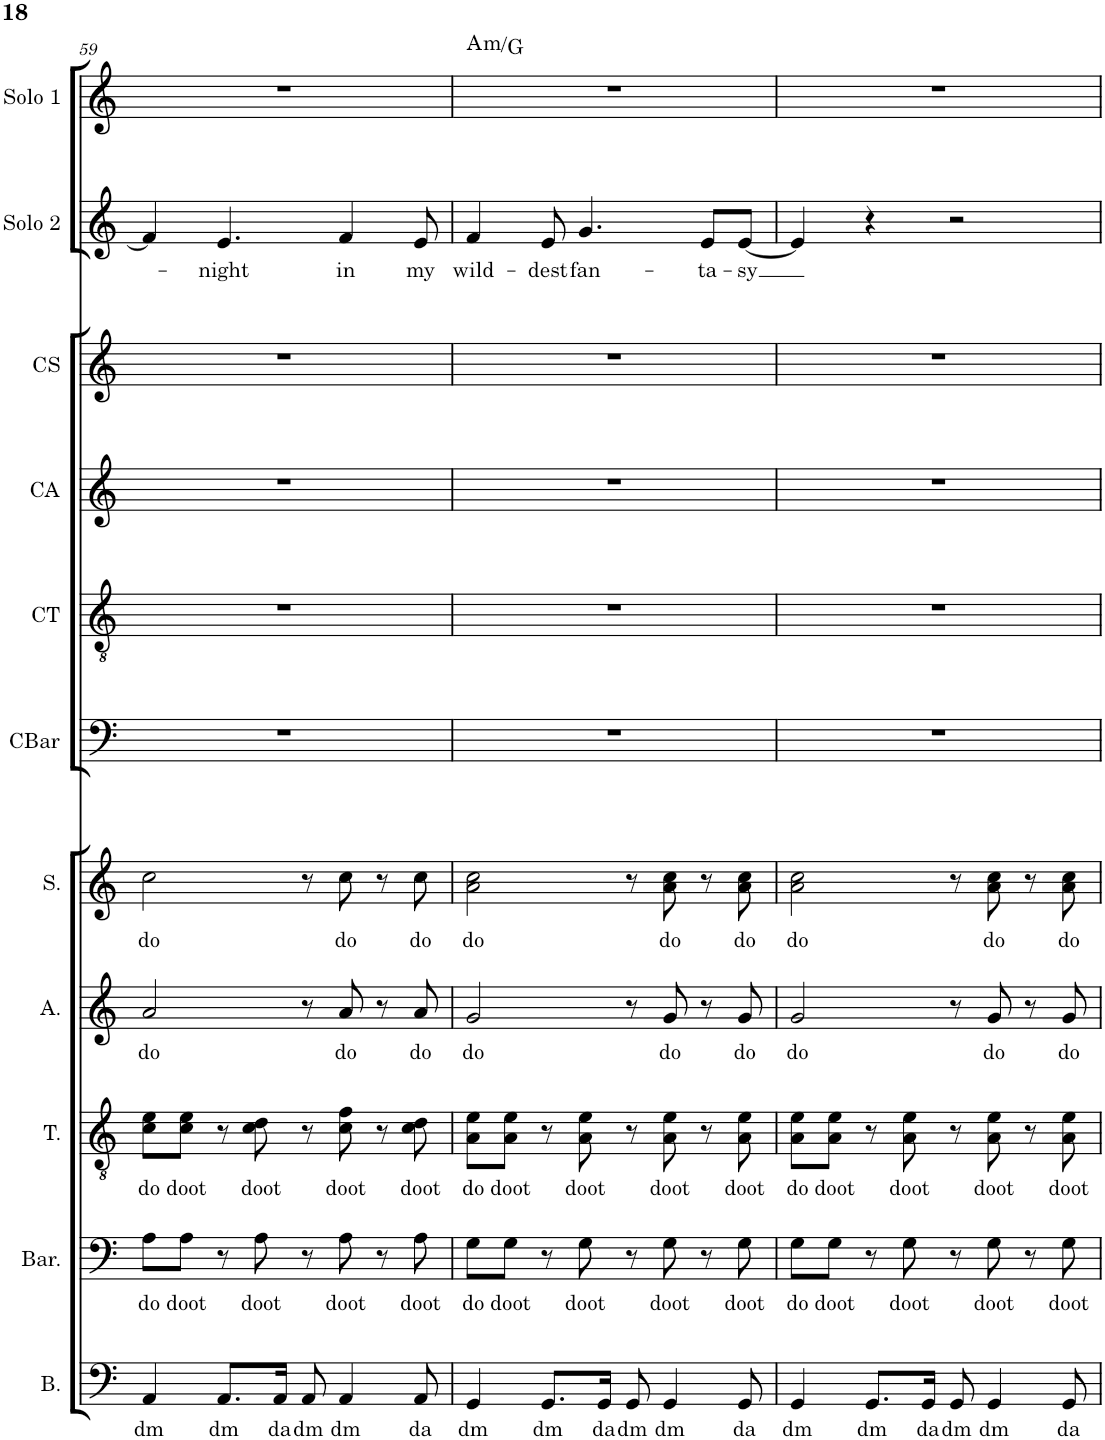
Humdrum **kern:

**kern	**text	**kern	**text	**kern	**text	**kern	**text	**kern	**text	**kern	**kern	**kern	**kern	**kern	**text	**kern	**harte
*part11	*part11	*part10	*part10	*part9	*part9	*part8	*part8	*part7	*part7	*part6	*part5	*part4	*part3	*part2	*part2	*part1	*part1
*staff11	*staff11	*staff10	*staff10	*staff9	*staff9	*staff8	*staff8	*staff7	*staff7	*staff6	*staff5	*staff4	*staff3	*staff2	*staff2	*staff1	*
*I"Bass	*	*I"Baritone	*	*I"Tenor	*	*I"Alto	*	*I"Soprano	*	*I"Choir Baritone	*I"Choir Tenor	*I"Choir Alto	*I"Choir Soprano	*I"Soloist 2	*	*I"Soloist 1	*
*I'B.	*	*I'Bar.	*	*I'T.	*	*I'A.	*	*I'S.	*	*I'CBar	*I'CT	*I'CA	*I'CS	*I'Solo 2	*	*I'Solo 1	*
!!LO:PB:g=z
*clefF4	*	*clefF4	*	*clefGv2	*	*clefG2	*	*clefG2	*	*clefF4	*clefGv2	*clefG2	*clefG2	*clefG2	*	*clefG2	*
*k[]	*	*k[]	*	*k[]	*	*k[]	*	*k[]	*	*k[]	*k[]	*k[]	*k[]	*k[]	*	*k[]	*
*M4/4	*	*M4/4	*	*M4/4	*	*M4/4	*	*M4/4	*	*M4/4	*M4/4	*M4/4	*M4/4	*M4/4	*	*M4/4	*
=59	=59	=59	=59	=59	=59	=59	=59	=59	=59	=59	=59	=59	=59	=59	=59	=59	=59
!	!LO:LY:b	!	!LO:LY:b	!	!LO:LY:b	!	!LO:LY:b	!	!LO:LY:b	!	!	!	!	!	!	!	!
4AA/	dm	8A\L	do	8c\ 8e\L	do	2a/	do	2cc\	do	1r	1r	1r	1r	4f/]	.	1r	.
!	!	!	!LO:LY:b	!	!LO:LY:b	!	!	!	!	!	!	!	!	!	!	!	!
.	.	8A\J	doot	8c\ 8e\J	doot	.	.	.	.	.	.	.	.	.	.	.	.
!	!LO:LY:b	!	!	!	!	!	!	!	!	!	!	!	!	!	!LO:LY:b	!	!
8.AA/L	dm	8r	.	8r	.	.	.	.	.	.	.	.	.	4.e/	-night	.	.
!	!	!	!LO:LY:b	!	!LO:LY:b	!	!	!	!	!	!	!	!	!	!	!	!
.	.	8A\	doot	8c\ 8d\	doot	.	.	.	.	.	.	.	.	.	.	.	.
!	!LO:LY:b	!	!	!	!	!	!	!	!	!	!	!	!	!	!	!	!
16AA/Jk	da	.	.	.	.	.	.	.	.	.	.	.	.	.	.	.	.
!	!LO:LY:b	!	!	!	!	!	!	!	!	!	!	!	!	!	!	!	!
8AA/	dm	8r	.	8r	.	8r	.	8r	.	.	.	.	.	.	.	.	.
!	!LO:LY:b	!	!LO:LY:b	!	!LO:LY:b	!	!LO:LY:b	!	!LO:LY:b	!	!	!	!	!	!LO:LY:b	!	!
4AA/	dm	8A\	doot	8c\ 8f\	doot	8a/	do	8cc\	do	.	.	.	.	4f/	in	.	.
.	.	8r	.	8r	.	8r	.	8r	.	.	.	.	.	.	.	.	.
!	!LO:LY:b	!	!LO:LY:b	!	!LO:LY:b	!	!LO:LY:b	!	!LO:LY:b	!	!	!	!	!	!LO:LY:b	!	!
8AA/	da	8A\	doot	8c\ 8d\	doot	8a/	do	8cc\	do	.	.	.	.	8e/	my	.	.
=60	=60	=60	=60	=60	=60	=60	=60	=60	=60	=60	=60	=60	=60	=60	=60	=60	=60
!	!LO:LY:b	!	!LO:LY:b	!	!LO:LY:b	!	!LO:LY:b	!	!LO:LY:b	!	!	!	!	!	!LO:LY:b	!	!LO:H:kt=m
4GG/	dm	8G\L	do	8A\ 8e\L	do	2g/	do	2a\ 2cc\	do	1r	1r	1r	1r	4f/	wild-	1r	A:min/b7
!	!	!	!LO:LY:b	!	!LO:LY:b	!	!	!	!	!	!	!	!	!	!	!	!
.	.	8G\J	doot	8A\ 8e\J	doot	.	.	.	.	.	.	.	.	.	.	.	.
!	!LO:LY:b	!	!	!	!	!	!	!	!	!	!	!	!	!	!LO:LY:b	!	!
8.GG/L	dm	8r	.	8r	.	.	.	.	.	.	.	.	.	8e/	-dest	.	.
!	!	!	!LO:LY:b	!	!LO:LY:b	!	!	!	!	!	!	!	!	!	!LO:LY:b	!	!
.	.	8G\	doot	8A\ 8e\	doot	.	.	.	.	.	.	.	.	4.g/	fan-	.	.
!	!LO:LY:b	!	!	!	!	!	!	!	!	!	!	!	!	!	!	!	!
16GG/Jk	da	.	.	.	.	.	.	.	.	.	.	.	.	.	.	.	.
!	!LO:LY:b	!	!	!	!	!	!	!	!	!	!	!	!	!	!	!	!
8GG/	dm	8r	.	8r	.	8r	.	8r	.	.	.	.	.	.	.	.	.
!	!LO:LY:b	!	!LO:LY:b	!	!LO:LY:b	!	!LO:LY:b	!	!LO:LY:b	!	!	!	!	!	!	!	!
4GG/	dm	8G\	doot	8A\ 8e\	doot	8g/	do	8a\ 8cc\	do	.	.	.	.	.	.	.	.
!	!	!	!	!	!	!	!	!	!	!	!	!	!	!	!LO:LY:b	!	!
.	.	8r	.	8r	.	8r	.	8r	.	.	.	.	.	8e/L	-ta-	.	.
!	!LO:LY:b	!	!LO:LY:b	!	!LO:LY:b	!	!LO:LY:b	!	!LO:LY:b	!	!	!	!	!	!LO:LY:b	!	!
8GG/	da	8G\	doot	8A\ 8e\	doot	8g/	do	8a\ 8cc\	do	.	.	.	.	[8e/J	-sy	.	.
=61	=61	=61	=61	=61	=61	=61	=61	=61	=61	=61	=61	=61	=61	=61	=61	=61	=61
!	!LO:LY:b	!	!LO:LY:b	!	!LO:LY:b	!	!LO:LY:b	!	!LO:LY:b	!	!	!	!	!	!	!	!
4GG/	dm	8G\L	do	8A\ 8e\L	do	2g/	do	2a\ 2cc\	do	1r	1r	1r	1r	4e/]	.	1r	.
!	!	!	!LO:LY:b	!	!LO:LY:b	!	!	!	!	!	!	!	!	!	!	!	!
.	.	8G\J	doot	8A\ 8e\J	doot	.	.	.	.	.	.	.	.	.	.	.	.
!	!LO:LY:b	!	!	!	!	!	!	!	!	!	!	!	!	!	!	!	!
8.GG/L	dm	8r	.	8r	.	.	.	.	.	.	.	.	.	4r	.	.	.
!	!	!	!LO:LY:b	!	!LO:LY:b	!	!	!	!	!	!	!	!	!	!	!	!
.	.	8G\	doot	8A\ 8e\	doot	.	.	.	.	.	.	.	.	.	.	.	.
!	!LO:LY:b	!	!	!	!	!	!	!	!	!	!	!	!	!	!	!	!
16GG/Jk	da	.	.	.	.	.	.	.	.	.	.	.	.	.	.	.	.
!	!LO:LY:b	!	!	!	!	!	!	!	!	!	!	!	!	!	!	!	!
8GG/	dm	8r	.	8r	.	8r	.	8r	.	.	.	.	.	2r	.	.	.
!	!LO:LY:b	!	!LO:LY:b	!	!LO:LY:b	!	!LO:LY:b	!	!LO:LY:b	!	!	!	!	!	!	!	!
4GG/	dm	8G\	doot	8A\ 8e\	doot	8g/	do	8a\ 8cc\	do	.	.	.	.	.	.	.	.
.	.	8r	.	8r	.	8r	.	8r	.	.	.	.	.	.	.	.	.
!	!LO:LY:b	!	!LO:LY:b	!	!LO:LY:b	!	!LO:LY:b	!	!LO:LY:b	!	!	!	!	!	!	!	!
8GG/	da	8G\	doot	8A\ 8e\	doot	8g/	do	8a\ 8cc\	do	.	.	.	.	.	.	.	.
=	=	=	=	=	=	=	=	=	=	=	=	=	=	=	=	=	=
*-	*-	*-	*-	*-	*-	*-	*-	*-	*-	*-	*-	*-	*-	*-	*-	*-	*-
